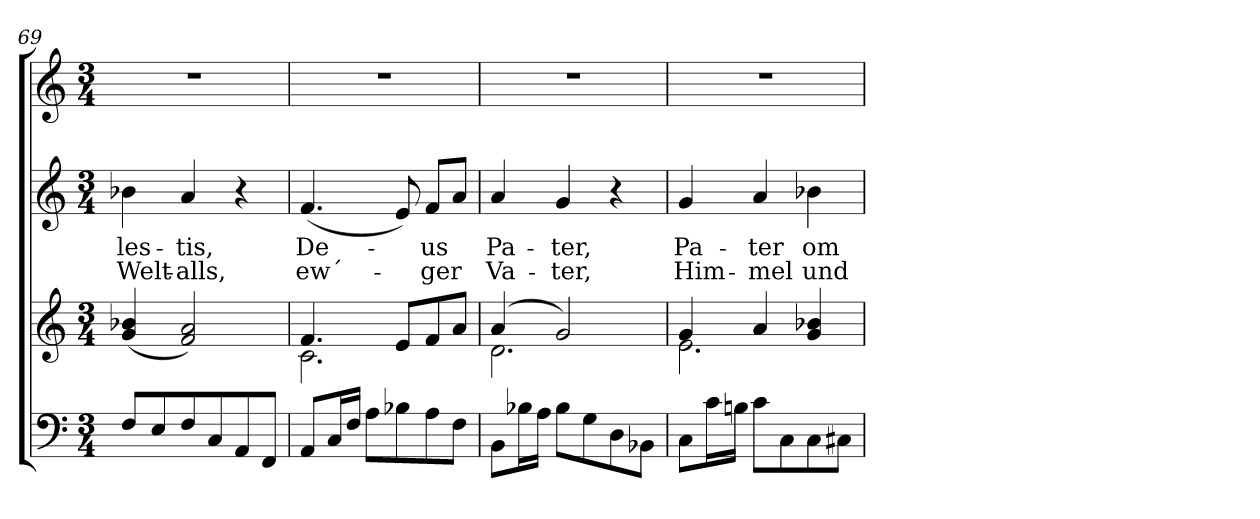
**kern	**kern	**kern	**text	**text	**kern
*part3	*part3	*part2	*part2	*part2	*part1
*staff4	*staff3	*staff2	*staff2	*staff2	*staff1
*clefF4	*clefG2	*clefG2	*	*	*clefG2
*k[]	*k[]	*k[]	*	*	*k[]
*C:	*C:	*C:	*	*	*C:
*M3/4	*M3/4	*M3/4	*	*	*M3/4
=69	=69	=69	=69	=69	=69
!	!	!	!LO:LY:b	!LO:LY:b	!
8F/L	(<4g/ 4b-X/	4b-X\	-les-	Welt-	2.r
8E/	.	.	.	.	.
!	!	!	!LO:LY:b	!LO:LY:b	!
8F/	2f/ 2a/)	4a/	-tis,	-alls,	.
8C/	.	.	.	.	.
8AA/	.	4r	.	.	.
8FF/J	.	.	.	.	.
=70	=70	=70	=70	=70	=70
*	*^	*	*	*	*
!	!	!	!	!LO:LY:b	!LO:LY:b	!
8AA/L	4.f/	2.c\	(<4.f/	De-	ew´-	2.r
16C/L	.	.	.	.	.	.
16F/JJ	.	.	.	.	.	.
8A\L	.	.	.	.	.	.
8B-X\	8e/L	.	8e/)	.	.	.
!	!	!	!	!LO:LY:b	!LO:LY:b	!
8A\	8f/	.	8f/L	-us	-ger	.
8F\J	8a/J	.	8a/J	.	.	.
=71	=71	=71	=71	=71	=71	=71
!	!	!	!	!LO:LY:b	!LO:LY:b	!
8BB\L	(4a/	2.d\	4a/	Pa-	Va-	2.r
16B-X\L	.	.	.	.	.	.
16A\JJ	.	.	.	.	.	.
!	!	!	!	!LO:LY:b	!LO:LY:b	!
8B-\L	2g/)	.	4g/	-ter,	-ter,	.
8G\	.	.	.	.	.	.
8D\	.	.	4r	.	.	.
8BB-X\J	.	.	.	.	.	.
=72	=72	=72	=72	=72	=72	=72
!	!	!	!	!LO:LY:b	!LO:LY:b	!
8C\L	4g/	2.e\	4g/	Pa-	Him-	2.r
16c\L	.	.	.	.	.	.
16Bn\JJ	.	.	.	.	.	.
!	!	!	!	!LO:LY:b	!LO:LY:b	!
8c\L	4a/	.	4a/	-ter	-mel	.
8C\	.	.	.	.	.	.
!	!	!	!	!LO:LY:b	!LO:LY:b	!
8C\	4g/ 4b-X/	.	4b-X\	om-	und	.
8C#X\J	.	.	.	.	.	.
*	*v	*v	*	*	*	*
=	=	=	=	=	=
*-	*-	*-	*-	*-	*-
